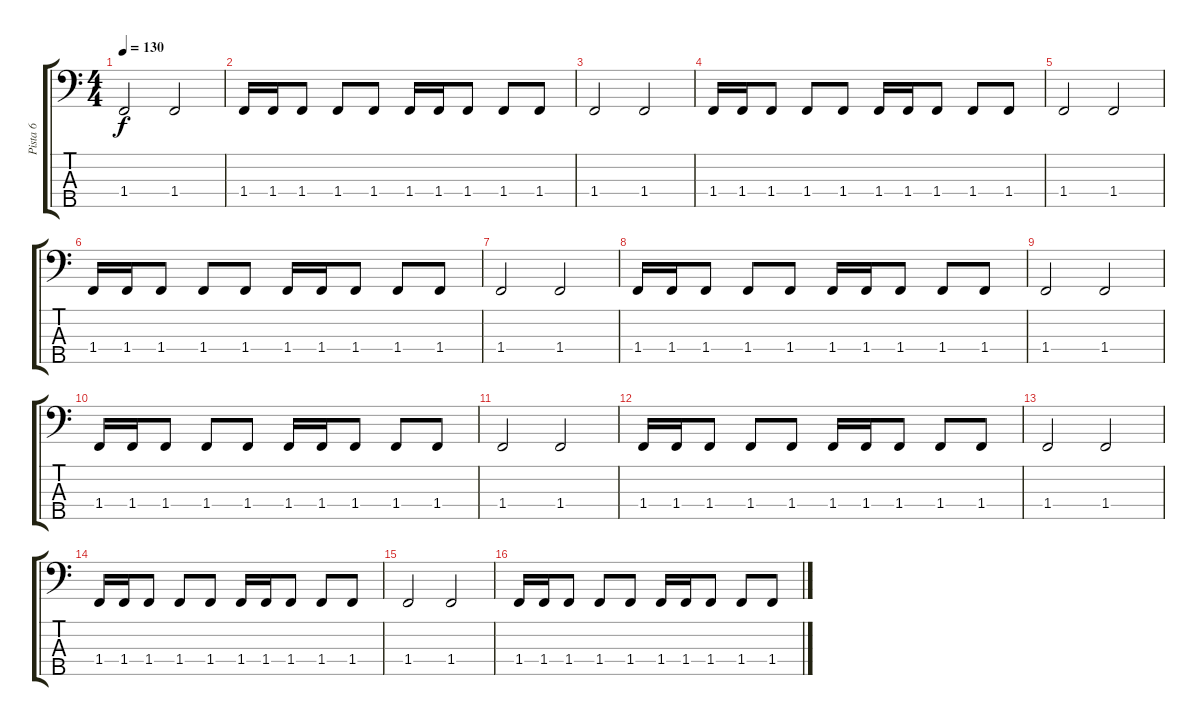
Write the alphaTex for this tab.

\track ("Pista 6" "Pista 6") {instrument electricbassfinger}
\staff {score tabs}
\tuning (G2 D2 A1 E1 B0) {hide}
\ts (4 4)
\tempo 130
\clef f4
\ks c
1.4.2{dy f} 1.4.2 |
1.4.16 1.4.16 1.4.8 1.4.8 1.4.8 1.4.16 1.4.16 1.4.8 1.4.8 1.4.8 |
1.4.2 1.4.2 |
1.4.16 1.4.16 1.4.8 1.4.8 1.4.8 1.4.16 1.4.16 1.4.8 1.4.8 1.4.8 |
1.4.2 1.4.2 |
1.4.16 1.4.16 1.4.8 1.4.8 1.4.8 1.4.16 1.4.16 1.4.8 1.4.8 1.4.8 |
1.4.2 1.4.2 |
1.4.16 1.4.16 1.4.8 1.4.8 1.4.8 1.4.16 1.4.16 1.4.8 1.4.8 1.4.8 |
1.4.2 1.4.2 |
1.4.16 1.4.16 1.4.8 1.4.8 1.4.8 1.4.16 1.4.16 1.4.8 1.4.8 1.4.8 |
1.4.2 1.4.2 |
1.4.16 1.4.16 1.4.8 1.4.8 1.4.8 1.4.16 1.4.16 1.4.8 1.4.8 1.4.8 |
1.4.2 1.4.2 |
1.4.16 1.4.16 1.4.8 1.4.8 1.4.8 1.4.16 1.4.16 1.4.8 1.4.8 1.4.8 |
1.4.2 1.4.2 |
1.4.16 1.4.16 1.4.8 1.4.8 1.4.8 1.4.16 1.4.16 1.4.8 1.4.8 1.4.8
